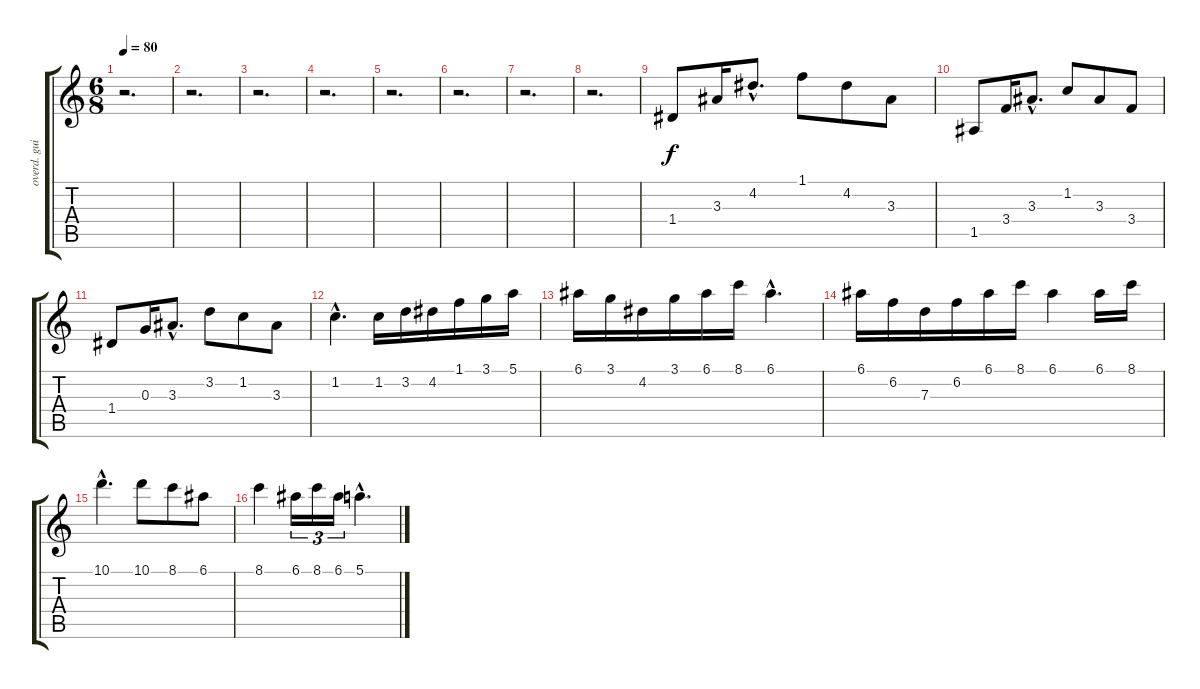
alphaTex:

\track ("overd. guitar" "overd. gui") {instrument overdrivenguitar}
\staff {score tabs}
\tuning (E4 B3 G3 D3 A2 E2) {hide}
\ts (6 8)
\tempo 80
\clef g2
\ks c
r.2{d dy f} |
r.2{d} |
r.2{d} |
r.2{d} |
r.2{d} |
r.2{d} |
r.2{d} |
r.2{d} |
1.4.8 3.3.16 4.2{hac}.8{d} 1.1.8 4.2.8 3.3.8 |
1.5.8 3.4.16 3.3{hac}.8{d} 1.2.8 3.3.8 3.4.8 |
1.4.8 0.3.16 3.3{hac}.8{d} 3.2.8 1.2.8 3.3.8 |
1.2{hac}.4{d} 1.2.16 3.2.16 4.2.16 1.1.16 3.1.16 5.1.16 |
6.1.16 3.1.16 4.2.16 3.1.16 6.1.16 8.1.16 6.1{hac}.4{d} |
6.1.16 6.2.16 7.3.16 6.2.16 6.1.16 8.1.16 6.1.4 6.1.16 8.1.16 |
10.1{hac}.4{d} 10.1.8 8.1.8 6.1.8 |
8.1.4 6.1.16{tu (3 2)} 8.1.16{tu (3 2)} 6.1.16{tu (3 2)} 5.1{hac}.4{d}
